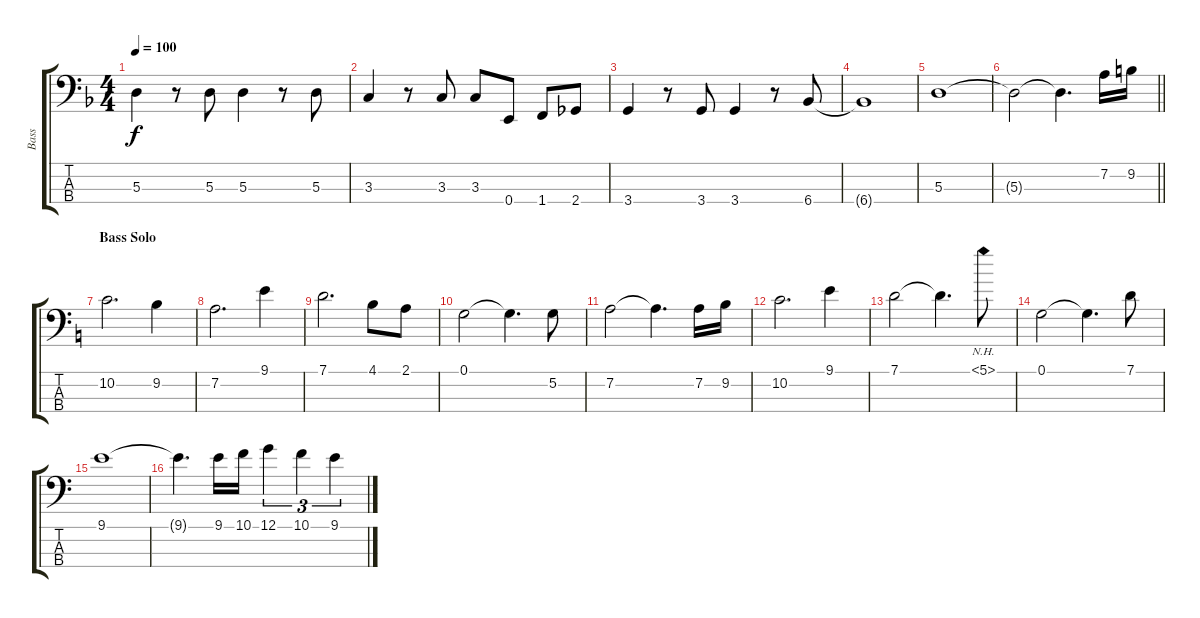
\track ("Bass" "Bass") {instrument electricbassfinger}
\staff {score tabs}
\tuning (G2 D2 A1 E1) {hide}
\ts (4 4)
\tempo 100
\clef f4
\ks f
5.3.4{dy f} r.8 5.3.8 5.3.4 r.8 5.3.8 |
3.3.4 r.8 3.3.8 3.3.8 0.4.8 1.4.8 2.4.8 |
3.4.4 r.8 3.4.8 3.4.4 r.8 6.4.8 |
6.4{t}.1 |
5.3.1 |
\barLineRight lightlight
5.3{t}.2 5.3{t}.4{d} 7.2.16 9.2.16 |
\section ("" "Bass Solo")
\ks c
10.2.2{d} 9.2.4 |
7.2.2{d} 9.1.4 |
7.1.2{d} 4.1.8 2.1.8 |
0.1.2 0.1{t}.4{d} 5.2.8 |
7.2.2 7.2{t}.4{d} 7.2.16 9.2.16 |
10.2.2{d} 9.1.4 |
7.1.2 7.1{t}.4{d} 5.1{nh}.8 |
0.1.2 0.1{t}.4{d} 7.1.8 |
9.1.1 |
9.1{t}.4{d} 9.1.16 10.1.16 12.1.4{tu (3 2)} 10.1.4{tu (3 2)} 9.1.4{tu (3 2)}
